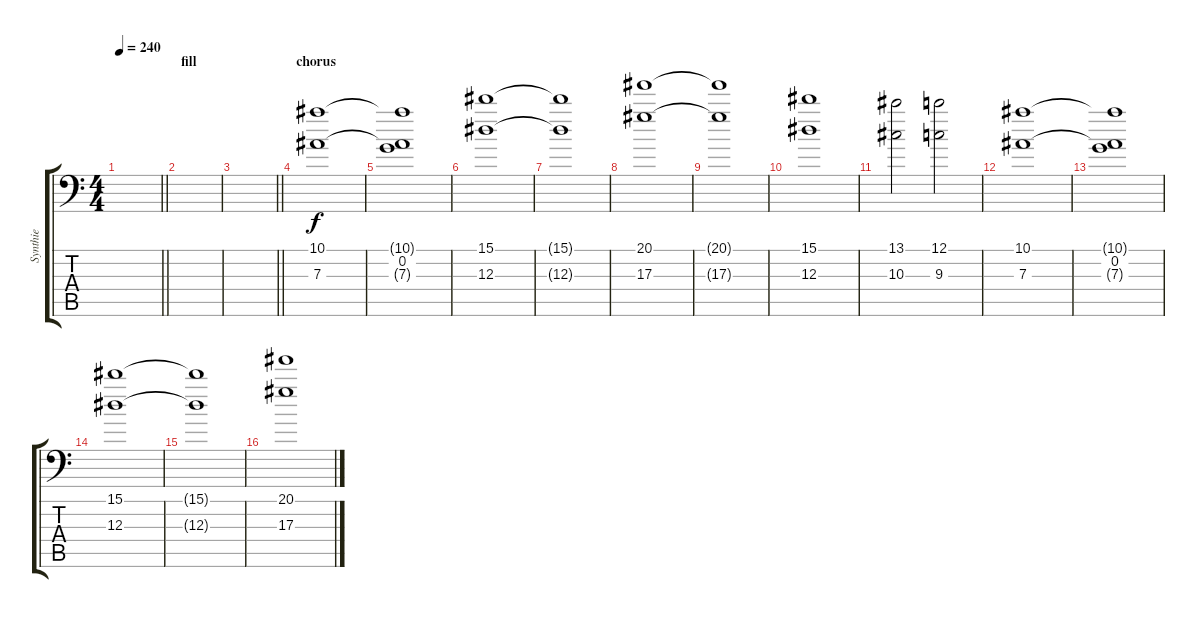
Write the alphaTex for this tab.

\track ("Synthie" "Synthie") {instrument synthbass1}
\staff {score tabs}
\tuning (C4 G3 Eb3 Bb2 F2 Bb1) {hide}
\ts (4 4)
\tempo 240
\clef f4
\barLineRight lightlight
\ks c
|
\section ("" "fill")
|
\barLineRight lightlight
|
\section ("" "chorus")
(10.1 7.3).1{volume 10 instrument synthstrings1} |
(10.1{t} 0.2 7.3{t}).1 |
(15.1 12.3).1 |
(15.1{t} 12.3{t}).1 |
(20.1 17.3).1 |
(20.1{t} 17.3{t}).1 |
(15.1 12.3).1 |
(13.1 10.3).2 (12.1 9.3).2 |
(10.1 7.3).1 |
(10.1{t} 0.2 7.3{t}).1 |
(15.1 12.3).1 |
(15.1{t} 12.3{t}).1 |
(20.1 17.3).1
